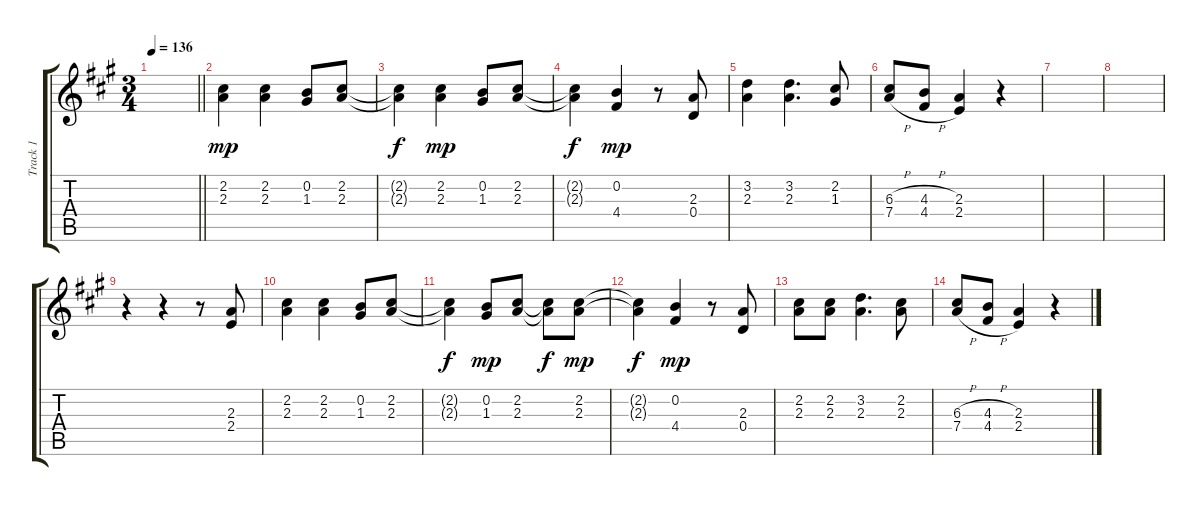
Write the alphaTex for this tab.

\track ("Track 1" "Track 1") {instrument electricguitarjazz}
\staff {score tabs}
\tuning (E4 B3 G3 D3 A2 E2) {hide}
\ts (3 4)
\tempo 136
\clef g2
\barLineRight lightlight
\ks a
|
(2.2 2.3).4{dy mp} (2.2 2.3).4 (0.2 1.3).8 (2.2 2.3).8 |
(2.2{t} 2.3{t}).4{dy f} (2.2 2.3).4{dy mp} (0.2 1.3).8 (2.2 2.3).8 |
(2.2{t} 2.3{t}).4{dy f} (0.2 4.4).4{dy mp} r.8 (2.3 0.4).8 |
(3.2 2.3).4 (3.2 2.3).4{d} (2.2 1.3).8 |
(6.3{h} 7.4{h}).8 (4.3{h} 4.4{h}).8 (2.3 2.4).4 r.4 |
|
|
r.4 r.4 r.8 (2.3 2.4).8 |
(2.2 2.3).4 (2.2 2.3).4 (0.2 1.3).8 (2.2 2.3).8 |
(2.2{t} 2.3{t}).4{dy f} (0.2 1.3).8{dy mp} (2.2 2.3).8 (2.2{t} 2.3{t}).8{dy f} (2.2 2.3).8{dy mp} |
(2.2{t} 2.3{t}).4{dy f} (0.2 4.4).4{dy mp} r.8 (2.3 0.4).8 |
(2.2 2.3).8 (2.2 2.3).8 (3.2 2.3).4{d} (2.2 2.3).8 |
(6.3{h} 7.4{h}).8 (4.3{h} 4.4{h}).8 (2.3 2.4).4 r.4
